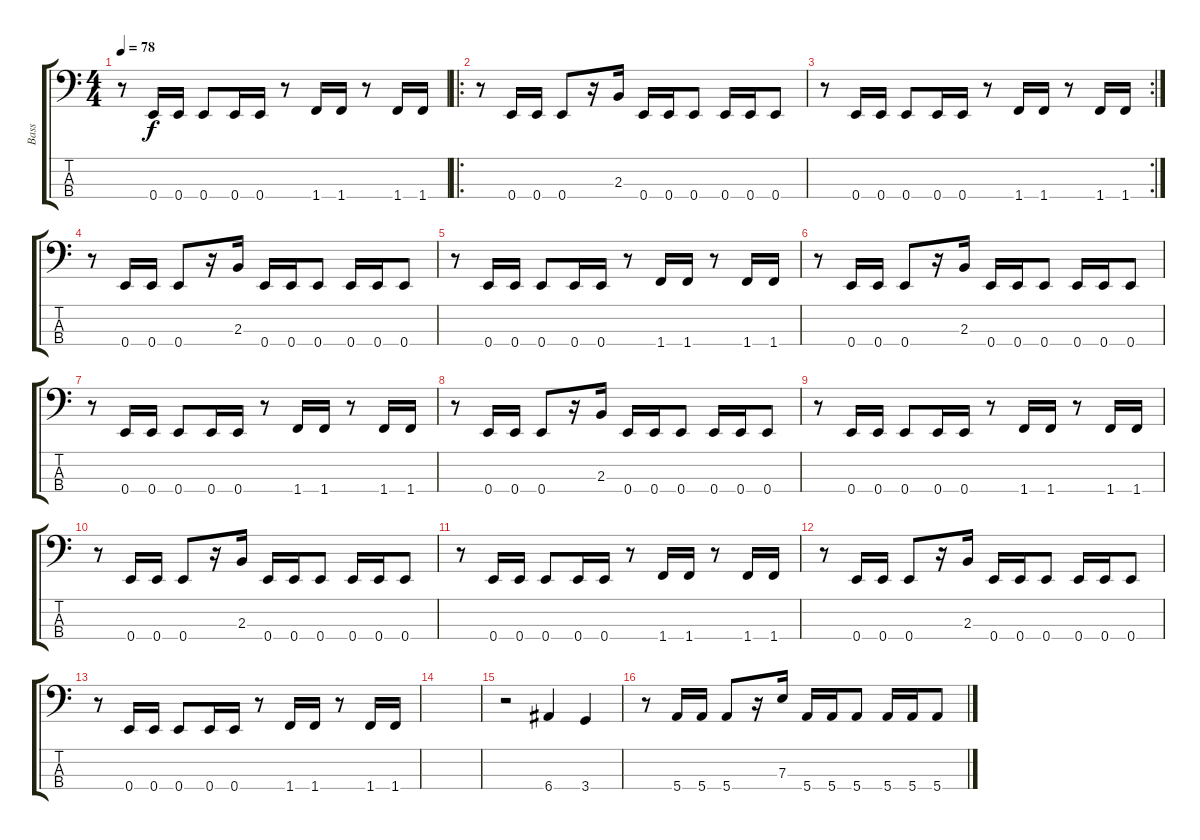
\track ("Bass" "Bass") {instrument electricbasspick}
\staff {score tabs}
\tuning (G2 D2 A1 E1) {hide}
\ts (4 4)
\tempo 78
\clef f4
\ks c
r.8{dy f} 0.4.16 0.4.16 0.4.8 0.4.16 0.4.16 r.8 1.4.16 1.4.16 r.8 1.4.16 1.4.16 |
\ro
r.8 0.4.16 0.4.16 0.4.8 r.16 2.3.16 0.4.16 0.4.16 0.4.8 0.4.16 0.4.16 0.4.8 |
\rc 2
r.8 0.4.16 0.4.16 0.4.8 0.4.16 0.4.16 r.8 1.4.16 1.4.16 r.8 1.4.16 1.4.16 |
r.8 0.4.16 0.4.16 0.4.8 r.16 2.3.16 0.4.16 0.4.16 0.4.8 0.4.16 0.4.16 0.4.8 |
r.8 0.4.16 0.4.16 0.4.8 0.4.16 0.4.16 r.8 1.4.16 1.4.16 r.8 1.4.16 1.4.16 |
r.8 0.4.16 0.4.16 0.4.8 r.16 2.3.16 0.4.16 0.4.16 0.4.8 0.4.16 0.4.16 0.4.8 |
r.8 0.4.16 0.4.16 0.4.8 0.4.16 0.4.16 r.8 1.4.16 1.4.16 r.8 1.4.16 1.4.16 |
r.8 0.4.16 0.4.16 0.4.8 r.16 2.3.16 0.4.16 0.4.16 0.4.8 0.4.16 0.4.16 0.4.8 |
r.8 0.4.16 0.4.16 0.4.8 0.4.16 0.4.16 r.8 1.4.16 1.4.16 r.8 1.4.16 1.4.16 |
r.8 0.4.16 0.4.16 0.4.8 r.16 2.3.16 0.4.16 0.4.16 0.4.8 0.4.16 0.4.16 0.4.8 |
r.8 0.4.16 0.4.16 0.4.8 0.4.16 0.4.16 r.8 1.4.16 1.4.16 r.8 1.4.16 1.4.16 |
r.8 0.4.16 0.4.16 0.4.8 r.16 2.3.16 0.4.16 0.4.16 0.4.8 0.4.16 0.4.16 0.4.8 |
r.8 0.4.16 0.4.16 0.4.8 0.4.16 0.4.16 r.8 1.4.16 1.4.16 r.8 1.4.16 1.4.16 |
|
r.2 6.4.4 3.4.4 |
r.8 5.4.16 5.4.16 5.4.8 r.16 7.3.16 5.4.16 5.4.16 5.4.8 5.4.16 5.4.16 5.4.8
